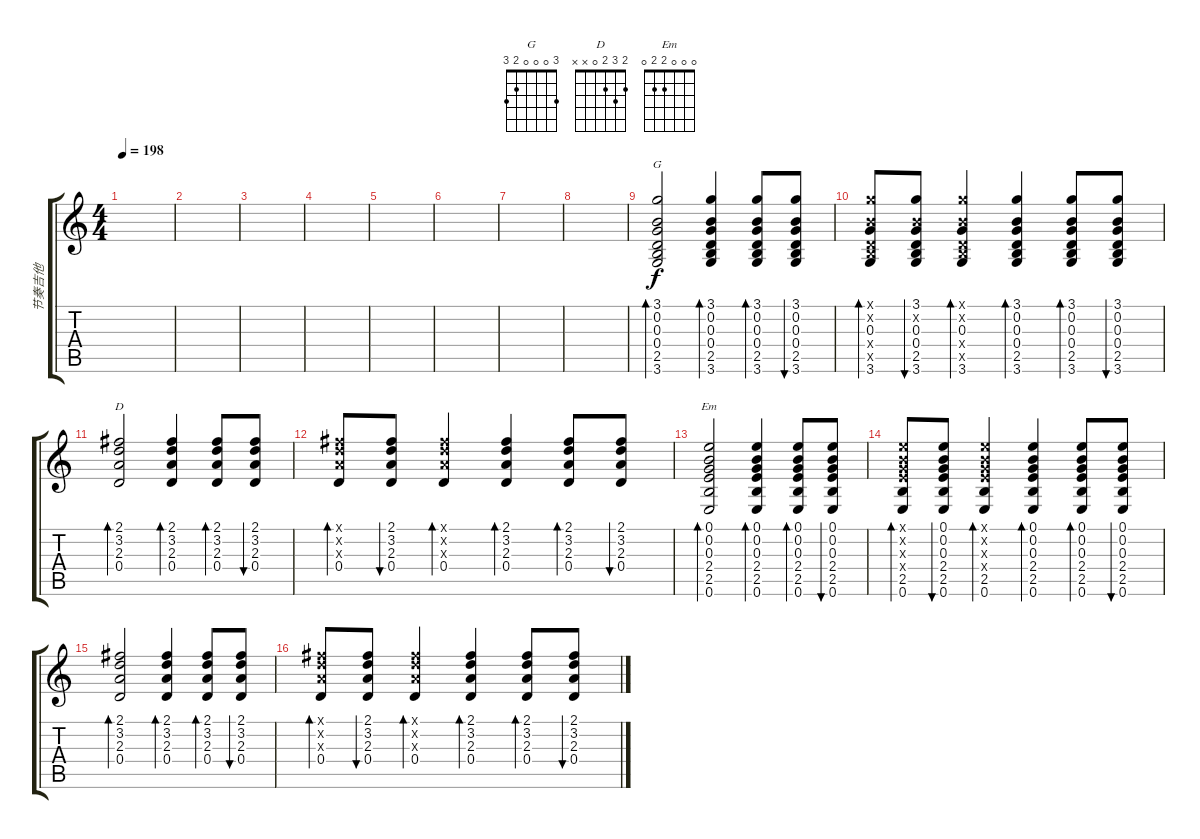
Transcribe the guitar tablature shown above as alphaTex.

\track ("节奏吉他" "节奏吉他") {instrument acousticguitarsteel}
\staff {score tabs}
\tuning (E4 B3 G3 D3 A2 E2) {hide}
\chord ("G" 3 0 0 0 2 3)
\chord ("D" 2 3 2 0 x x)
\chord ("Em" 0 0 0 2 2 0)
\ts (4 4)
\tempo 198
\clef g2
\ks c
|
|
|
|
|
|
|
|
(3.1 0.2 0.3 0.4 2.5 3.6).2{bd 30 ch "G"} (3.1 0.2 0.3 0.4 2.5 3.6).4{bd 30} (3.1 0.2 0.3 0.4 2.5 3.6).8{bd 30} (3.1 0.2 0.3 0.4 2.5 3.6).8{bu 30} |
(3.1{x} 0.2{x} 0.3 0.4{x} 2.5{x} 3.6).8{bd 30} (3.1 0.2{x} 0.3 0.4 2.5 3.6).8{bu 30} (3.1{x} 0.2{x} 0.3 0.4{x} 2.5{x} 3.6).4{bd 30} (3.1 0.2 0.3 0.4 2.5 3.6).4{bd 30} (3.1 0.2 0.3 0.4 2.5 3.6).8{bd 30} (3.1 0.2 0.3 0.4 2.5 3.6).8{bu 30} |
(2.1 3.2 2.3 0.4).2{bd 30 ch "D"} (2.1 3.2 2.3 0.4).4{bd 30} (2.1 3.2 2.3 0.4).8{bd 30} (2.1 3.2 2.3 0.4).8{bu 30} |
(2.1{x} 3.2{x} 2.3{x} 0.4).8{bd 30} (2.1 3.2 2.3 0.4).8{bu 30} (2.1{x} 3.2{x} 2.3{x} 0.4).4{bd 30} (2.1 3.2 2.3 0.4).4{bd 30} (2.1 3.2 2.3 0.4).8{bd 30} (2.1 3.2 2.3 0.4).8{bu 30} |
(0.1 0.2 0.3 2.4 2.5 0.6).2{bd 30 ch "Em"} (0.1 0.2 0.3 2.4 2.5 0.6).4{bd 30} (0.1 0.2 0.3 2.4 2.5 0.6).8{bd 30} (0.1 0.2 0.3 2.4 2.5 0.6).8{bu 30} |
(0.1{x} 0.2{x} 0.3{x} 2.4{x} 2.5 0.6).8{bd 30} (0.1 0.2 0.3 2.4 2.5 0.6).8{bu 30} (0.1{x} 0.2{x} 0.3{x} 2.4{x} 2.5 0.6).4{bd 30} (0.1 0.2 0.3 2.4 2.5 0.6).4{bd 30} (0.1 0.2 0.3 2.4 2.5 0.6).8{bd 30} (0.1 0.2 0.3 2.4 2.5 0.6).8{bu 30} |
(2.1 3.2 2.3 0.4).2{bd 30} (2.1 3.2 2.3 0.4).4{bd 30} (2.1 3.2 2.3 0.4).8{bd 30} (2.1 3.2 2.3 0.4).8{bu 30} |
(2.1{x} 3.2{x} 2.3{x} 0.4).8{bd 30} (2.1 3.2 2.3 0.4).8{bu 30} (2.1{x} 3.2{x} 2.3{x} 0.4).4{bd 30} (2.1 3.2 2.3 0.4).4{bd 30} (2.1 3.2 2.3 0.4).8{bd 30} (2.1 3.2 2.3 0.4).8{bu 30}
